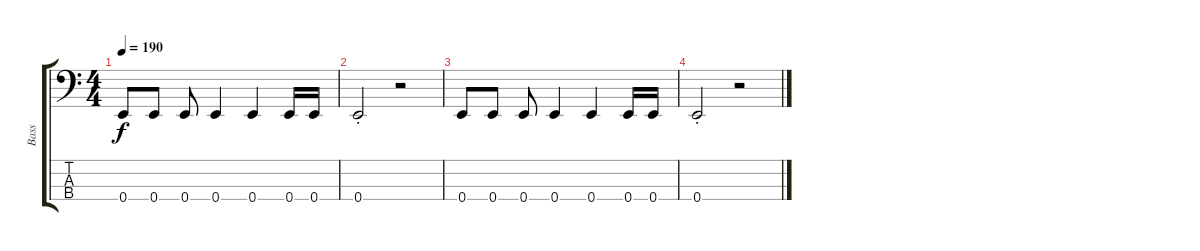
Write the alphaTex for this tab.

\track ("Bass" "Bass") {instrument electricbasspick}
\staff {score tabs}
\tuning (G2 D2 A1 E1) {hide}
\ts (4 4)
\tempo 190
\clef f4
\ks c
0.4.8{dy f} 0.4.8 0.4.8 0.4.4 0.4.4 0.4.16 0.4.16 |
0.4{st}.2 r.2 |
0.4.8 0.4.8 0.4.8 0.4.4 0.4.4 0.4.16 0.4.16 |
0.4{st}.2 r.2
